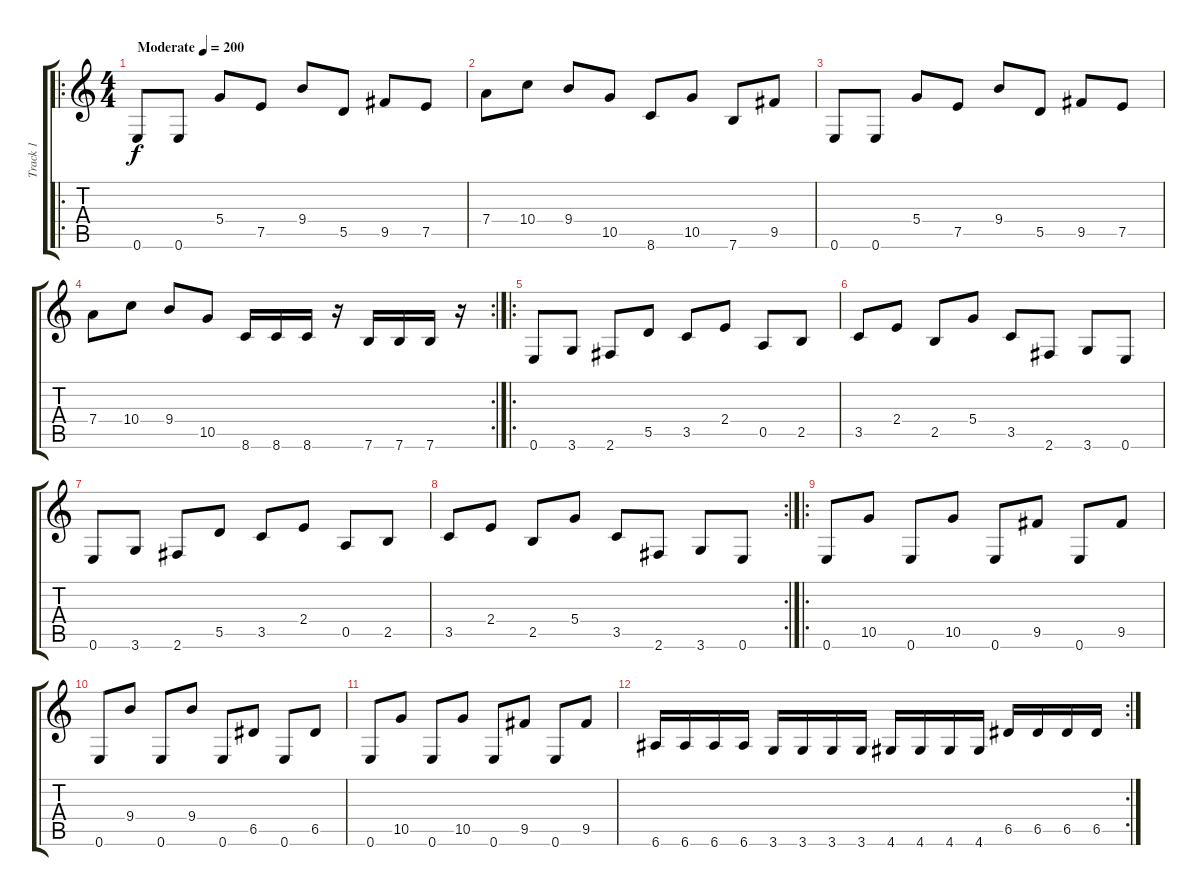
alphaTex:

\track ("Track 1" "Track 1") {instrument distortionguitar}
\staff {score tabs}
\tuning (E4 B3 G3 D3 A2 E2) {hide}
\ro
\ts (4 4)
\tempo (200 "Moderate")
\clef g2
\ks c
0.6.8{dy f instrument distortionguitar} 0.6.8 5.4.8 7.5.8 9.4.8 5.5.8 9.5.8 7.5.8 |
7.4.8 10.4.8 9.4.8 10.5.8 8.6.8 10.5.8 7.6.8 9.5.8 |
0.6.8 0.6.8 5.4.8 7.5.8 9.4.8 5.5.8 9.5.8 7.5.8 |
\rc 2
7.4.8 10.4.8 9.4.8 10.5.8 8.6.16 8.6.16 8.6.16 r.16 7.6.16 7.6.16 7.6.16 r.16 |
\ro
0.6.8 3.6.8 2.6.8 5.5.8 3.5.8 2.4.8 0.5.8 2.5.8 |
3.5.8 2.4.8 2.5.8 5.4.8 3.5.8 2.6.8 3.6.8 0.6.8 |
0.6.8 3.6.8 2.6.8 5.5.8 3.5.8 2.4.8 0.5.8 2.5.8 |
\rc 2
3.5.8 2.4.8 2.5.8 5.4.8 3.5.8 2.6.8 3.6.8 0.6.8 |
\ro
0.6.8 10.5.8 0.6.8 10.5.8 0.6.8 9.5.8 0.6.8 9.5.8 |
0.6.8 9.4.8 0.6.8 9.4.8 0.6.8 6.5.8 0.6.8 6.5.8 |
0.6.8 10.5.8 0.6.8 10.5.8 0.6.8 9.5.8 0.6.8 9.5.8 |
\rc 2
6.6.16 6.6.16 6.6.16 6.6.16 3.6.16 3.6.16 3.6.16 3.6.16 4.6.16 4.6.16 4.6.16 4.6.16 6.5.16 6.5.16 6.5.16 6.5.16
